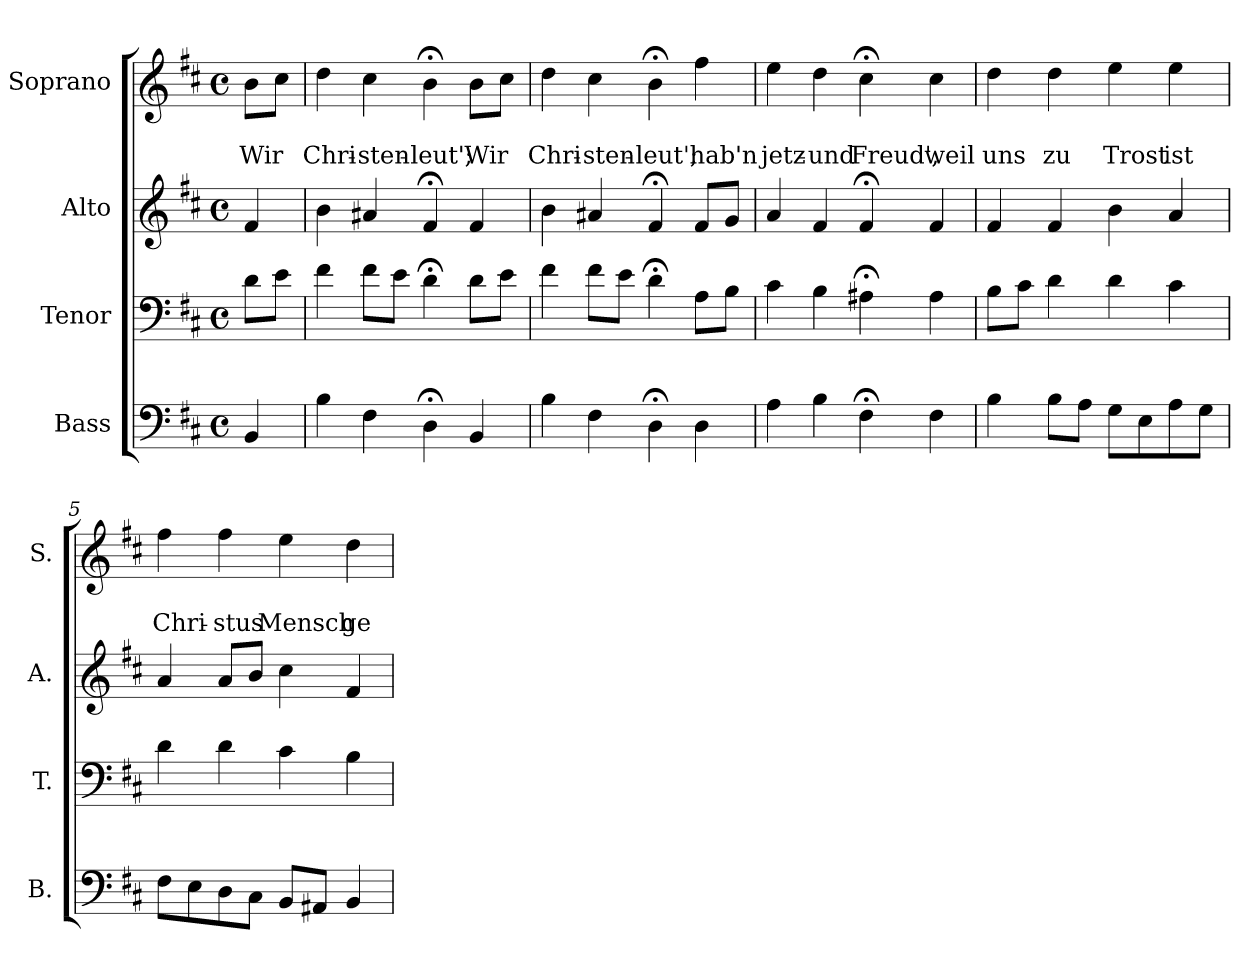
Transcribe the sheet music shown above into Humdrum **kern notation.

**kern	**kern	**kern	**kern	**text	**text
*part4	*part3	*part2	*part1	*part1	*part1
*staff4	*staff3	*staff2	*staff1	*staff1	*staff1
*I"Bass	*I"Tenor	*I"Alto	*I"Soprano	*	*
*I'B.	*I'T.	*I'A.	*I'S.	*	*
*clefF4	*clefF4	*clefG2	*clefG2	*	*
*k[f#c#]	*k[f#c#]	*k[f#c#]	*k[f#c#]	*	*
*D:	*D:	*D:	*b:	*	*
*M4/4	*M4/4	*M4/4	*M4/4	*	*
*met(c)	*met(c)	*met(c)	*met(c)	*	*
=	=	=	=	=	=
4BB/	8d\L	4f#/	8b\L	.	Wir
.	8e\J	.	8cc#\J	.	.
=1	=1	=1	=1	=1	=1
4B\	4f#\	4b\	4dd\	.	Chri-
4F#\	8f#\L	4a#X/	4cc#\	.	-sten-
.	8e\J	.	.	.	.
4D;<\	4d;<\	4f#;</	4b;<\	.	-leut';
4BB/	8d\L	4f#/	8b\L	.	Wir
.	8e\J	.	8cc#\J	.	.
=2	=2	=2	=2	=2	=2
4B\	4f#\	4b\	4dd\	.	Chri-
4F#\	8f#\L	4a#X/	4cc#\	.	-sten-
.	8e\J	.	.	.	.
4D;<\	4d;<\	4f#;</	4b;<\	.	-leut';
4D\	8A\L	8f#/L	4ff#\	.	hab'n
.	8B\J	8g/J	.	.	.
=3	=3	=3	=3	=3	=3
4A\	4c#\	4a/	4ee\	.	jetz-
4B\	4B\	4f#/	4dd\	.	-und
4F#;<\	4A#X;<\	4f#;</	4cc#;<\	.	Freud',
4F#\	4A#\	4f#/	4cc#\	.	weil
=4	=4	=4	=4	=4	=4
4B\	8B\L	4f#/	4dd\	.	uns
.	8c#\J	.	.	.	.
8B\L	4d\	4f#/	4dd\	.	zu
8A\J	.	.	.	.	.
8G\L	4d\	4b\	4ee\	.	Trost
8E\	.	.	.	.	.
8A\	4c#\	4a/	4ee\	.	ist
8G\J	.	.	.	.	.
!!LO:LB:g=z
=5	=5	=5	=5	=5	=5
8F#\L	4d\	4a/	4ff#\	.	Chri-
8E\	.	.	.	.	.
8D\	4d\	8a/L	4ff#\	.	-stus
8C#\J	.	8b/J	.	.	.
8BB/L	4c#\	4cc#\	4ee\	.	Mensch
8AA#X/J	.	.	.	.	.
4BB/	4B\	4f#/	4dd\	.	ge-
=	=	=	=	=	=
*-	*-	*-	*-	*-	*-
